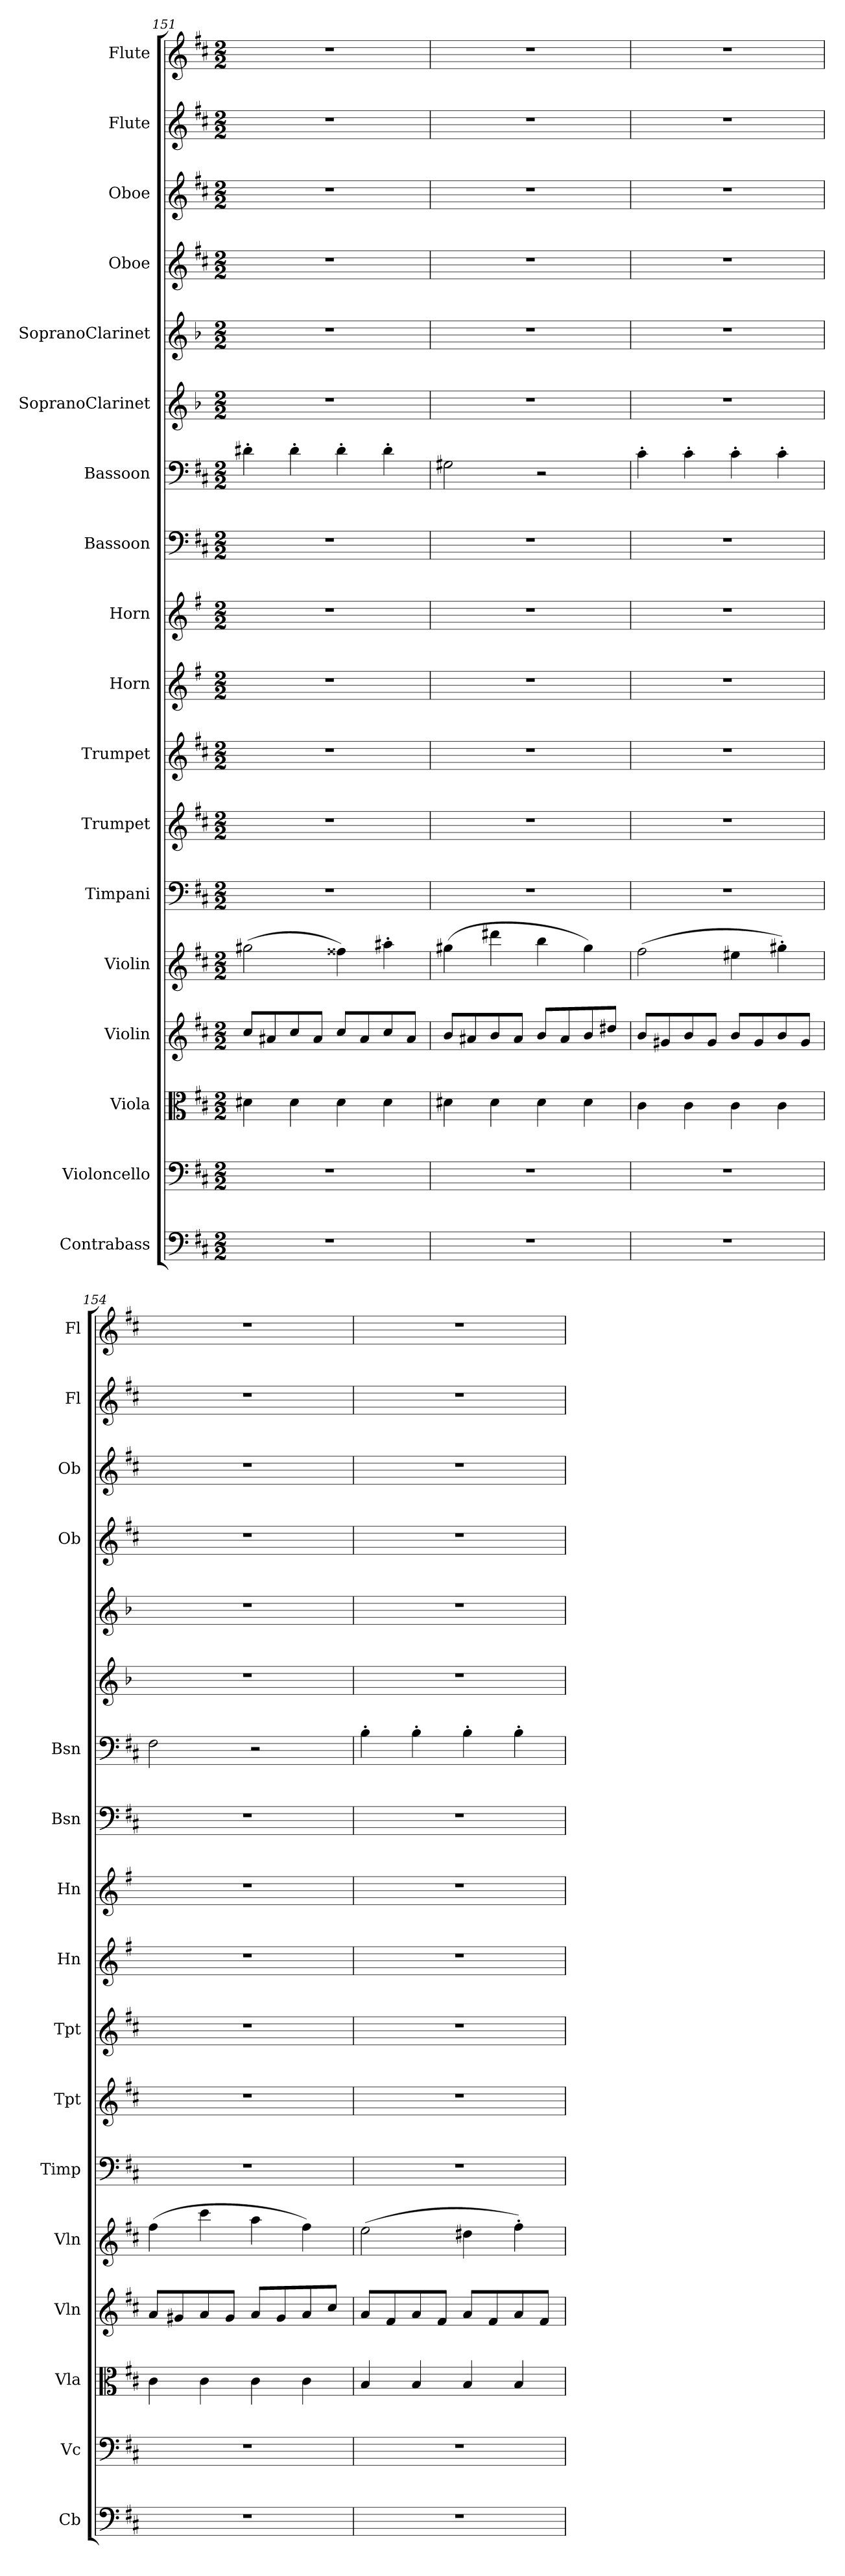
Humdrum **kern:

**kern	**kern	**kern	**kern	**kern	**kern	**kern	**kern	**kern	**kern	**kern	**kern	**kern	**kern	**kern	**kern	**kern	**kern
*part18	*part17	*part16	*part15	*part14	*part13	*part12	*part11	*part10	*part9	*part8	*part7	*part6	*part5	*part4	*part3	*part2	*part1
*staff18	*staff17	*staff16	*staff15	*staff14	*staff13	*staff12	*staff11	*staff10	*staff9	*staff8	*staff7	*staff6	*staff5	*staff4	*staff3	*staff2	*staff1
*I"Contrabass	*I"Violoncello	*I"Viola	*I"Violin	*I"Violin	*I"Timpani	*I"Trumpet	*I"Trumpet	*I"Horn	*I"Horn	*I"Bassoon	*I"Bassoon	*I"SopranoClarinet	*I"SopranoClarinet	*I"Oboe	*I"Oboe	*I"Flute	*I"Flute
*I'Cb	*I'Vc	*I'Vla	*I'Vln	*I'Vln	*I'Timp	*I'Tpt	*I'Tpt	*I'Hn	*I'Hn	*I'Bsn	*I'Bsn	*	*	*I'Ob	*I'Ob	*I'Fl	*I'Fl
*clefF4	*clefF4	*clefC3	*clefG2	*clefG2	*clefF4	*clefG2	*clefG2	*clefG2	*clefG2	*clefF4	*clefF4	*clefG2	*clefG2	*clefG2	*clefG2	*clefG2	*clefG2
*ITrd7c12	*	*	*	*	*	*ITrd1c2	*ITrd1c2	*ITrd4c7	*ITrd4c7	*	*	*	*	*	*	*	*
*k[f#c#]	*k[f#c#]	*k[f#c#]	*k[f#c#]	*k[f#c#]	*k[f#c#]	*k[]	*k[]	*k[]	*k[]	*k[f#c#]	*k[f#c#]	*k[b-]	*k[b-]	*k[f#c#]	*k[f#c#]	*k[f#c#]	*k[f#c#]
*D:	*D:	*D:	*D:	*D:	*D:	*	*	*	*	*D:	*D:	*	*	*D:	*D:	*D:	*D:
*M2/2	*M2/2	*M2/2	*M2/2	*M2/2	*M2/2	*M2/2	*M2/2	*M2/2	*M2/2	*M2/2	*M2/2	*M2/2	*M2/2	*M2/2	*M2/2	*M2/2	*M2/2
=151	=151	=151	=151	=151	=151	=151	=151	=151	=151	=151	=151	=151	=151	=151	=151	=151	=151
1r	1r	4d#X\	8cc#/L	(>2gg#X\	1r	1r	1r	1r	1r	1r	4d#X'\	1r	1r	1r	1r	1r	1r
.	.	.	8a#X/	.	.	.	.	.	.	.	.	.	.	.	.	.	.
.	.	4d#\	8cc#/	.	.	.	.	.	.	.	4d#'\	.	.	.	.	.	.
.	.	.	8a#/J	.	.	.	.	.	.	.	.	.	.	.	.	.	.
.	.	4d#\	8cc#/L	4ff##X\)	.	.	.	.	.	.	4d#'\	.	.	.	.	.	.
.	.	.	8a#/	.	.	.	.	.	.	.	.	.	.	.	.	.	.
.	.	4d#\	8cc#/	4aa#X'\	.	.	.	.	.	.	4d#'\	.	.	.	.	.	.
.	.	.	8a#/J	.	.	.	.	.	.	.	.	.	.	.	.	.	.
=152	=152	=152	=152	=152	=152	=152	=152	=152	=152	=152	=152	=152	=152	=152	=152	=152	=152
1r	1r	4d#X\	8b/L	(>4gg#X\	1r	1r	1r	1r	1r	1r	2G#X\	1r	1r	1r	1r	1r	1r
.	.	.	8a#X/	.	.	.	.	.	.	.	.	.	.	.	.	.	.
.	.	4d#\	8b/	4ddd#X\	.	.	.	.	.	.	.	.	.	.	.	.	.
.	.	.	8a#/J	.	.	.	.	.	.	.	.	.	.	.	.	.	.
.	.	4d#\	8b/L	4bb\	.	.	.	.	.	.	2r	.	.	.	.	.	.
.	.	.	8a#/	.	.	.	.	.	.	.	.	.	.	.	.	.	.
.	.	4d#\	8b/	4gg#\)	.	.	.	.	.	.	.	.	.	.	.	.	.
.	.	.	8dd#X/J	.	.	.	.	.	.	.	.	.	.	.	.	.	.
=153	=153	=153	=153	=153	=153	=153	=153	=153	=153	=153	=153	=153	=153	=153	=153	=153	=153
1r	1r	4c#\	8b/L	(>2ff#\	1r	1r	1r	1r	1r	1r	4c#'\	1r	1r	1r	1r	1r	1r
.	.	.	8g#X/	.	.	.	.	.	.	.	.	.	.	.	.	.	.
.	.	4c#\	8b/	.	.	.	.	.	.	.	4c#'\	.	.	.	.	.	.
.	.	.	8g#/J	.	.	.	.	.	.	.	.	.	.	.	.	.	.
.	.	4c#\	8b/L	4ee#X\	.	.	.	.	.	.	4c#'\	.	.	.	.	.	.
.	.	.	8g#/	.	.	.	.	.	.	.	.	.	.	.	.	.	.
.	.	4c#\	8b/	4gg#X'\)	.	.	.	.	.	.	4c#'\	.	.	.	.	.	.
.	.	.	8g#/J	.	.	.	.	.	.	.	.	.	.	.	.	.	.
=154	=154	=154	=154	=154	=154	=154	=154	=154	=154	=154	=154	=154	=154	=154	=154	=154	=154
1r	1r	4c#\	8a/L	(>4ff#\	1r	1r	1r	1r	1r	1r	2F#\	1r	1r	1r	1r	1r	1r
.	.	.	8g#X/	.	.	.	.	.	.	.	.	.	.	.	.	.	.
.	.	4c#\	8a/	4ccc#\	.	.	.	.	.	.	.	.	.	.	.	.	.
.	.	.	8g#/J	.	.	.	.	.	.	.	.	.	.	.	.	.	.
.	.	4c#\	8a/L	4aa\	.	.	.	.	.	.	2r	.	.	.	.	.	.
.	.	.	8g#/	.	.	.	.	.	.	.	.	.	.	.	.	.	.
.	.	4c#\	8a/	4ff#\)	.	.	.	.	.	.	.	.	.	.	.	.	.
.	.	.	8cc#/J	.	.	.	.	.	.	.	.	.	.	.	.	.	.
=155	=155	=155	=155	=155	=155	=155	=155	=155	=155	=155	=155	=155	=155	=155	=155	=155	=155
1r	1r	4B/	8a/L	(>2ee\	1r	1r	1r	1r	1r	1r	4B'\	1r	1r	1r	1r	1r	1r
.	.	.	8f#/	.	.	.	.	.	.	.	.	.	.	.	.	.	.
.	.	4B/	8a/	.	.	.	.	.	.	.	4B'\	.	.	.	.	.	.
.	.	.	8f#/J	.	.	.	.	.	.	.	.	.	.	.	.	.	.
.	.	4B/	8a/L	4dd#X\	.	.	.	.	.	.	4B'\	.	.	.	.	.	.
.	.	.	8f#/	.	.	.	.	.	.	.	.	.	.	.	.	.	.
.	.	4B/	8a/	4ff#'\)	.	.	.	.	.	.	4B'\	.	.	.	.	.	.
.	.	.	8f#/J	.	.	.	.	.	.	.	.	.	.	.	.	.	.
=	=	=	=	=	=	=	=	=	=	=	=	=	=	=	=	=	=
*-	*-	*-	*-	*-	*-	*-	*-	*-	*-	*-	*-	*-	*-	*-	*-	*-	*-
